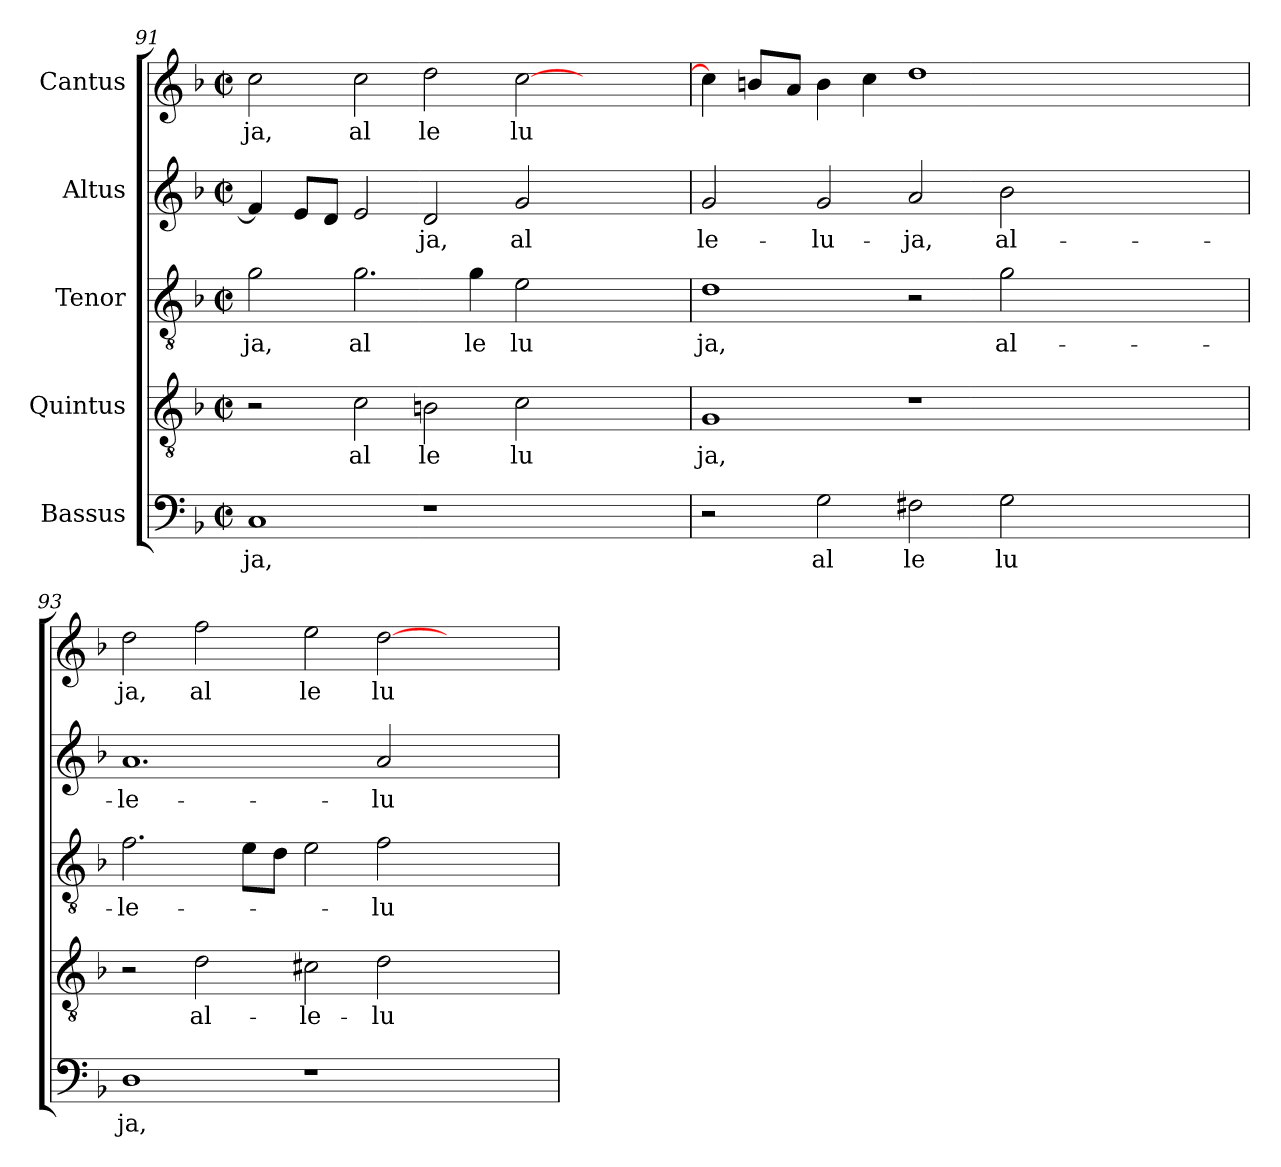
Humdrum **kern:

**kern	**text	**kern	**text	**kern	**text	**kern	**text	**kern	**text
*part5	*part5	*part4	*part4	*part3	*part3	*part2	*part2	*part1	*part1
*staff5	*staff5	*staff4	*staff4	*staff3	*staff3	*staff2	*staff2	*staff1	*staff1
*I"Bassus	*	*I"Quintus	*	*I"Tenor	*	*I"Altus	*	*I"Cantus	*
*clefF4	*	*clefGv2	*	*clefGv2	*	*clefG2	*	*clefG2	*
*k[b-]	*	*k[b-]	*	*k[b-]	*	*k[b-]	*	*k[b-]	*
*F:	*	*F:	*	*F:	*	*F:	*	*F:	*
*M2/2	*	*M2/2	*	*M2/2	*	*M2/2	*	*M2/2	*
*met(c|)	*	*met(c|)	*	*met(c|)	*	*met(c|)	*	*met(c|)	*
=91	=91	=91	=91	=91	=91	=91	=91	=91	=91
!	!LO:LY:b:cj	!	!	!	!LO:LY:b:cj	!	!	!	!LO:LY:b:cj
1C	-ja,	2r	.	2g\	ja,	4f/]	.	2cc\	ja,
.	.	.	.	.	.	8e/L	.	.	.
.	.	.	.	.	.	8d/J	.	.	.
!	!	!	!LO:LY:b:cj	!	!LO:LY:b:cj	!	!	!	!LO:LY:b:cj
.	.	2c\	al	2.g\	al	2e/	.	2cc\	al
!LO:N:vis=1	!	!	!LO:LY:b:cj	!	!	!	!LO:LY:b:cj	!	!LO:LY:b:cj
0r	.	2Bn\	le	.	.	2d/	ja,	2dd\	le
!	!	!	!	!	!LO:LY:b:cj	!	!	!	!
.	.	.	.	4g\	le	.	.	.	.
!	!	!	!LO:LY:b:cj	!	!LO:LY:b:cj	!	!LO:LY:b:cj	!	!LO:LY:b:cj
.	.	2c\	lu	2e\	lu	2g/	al	[<2cc\	lu
.	.	1ryy	.	1ryy	.	1ryy	.	1ryy	.
!!LO:PB:g=z
=92	=92	=92	=92	=92	=92	=92	=92	=92	=92
!	!	!	!LO:LY:b:cj	!	!LO:LY:b:cj	!	!LO:LY:b:cj	!	!
*	*	*	*	*	*	*	*	*^	*
2r	.	1G	ja,	1d	ja,	2g/	le-	4cc\]	4ryy	.
.	.	.	.	.	.	.	.	8bn/L	32.ryy	.
.	.	.	.	.	.	.	.	.	1ryy	.
.	.	.	.	.	.	.	.	8a/J	.	.
!	!LO:LY:b:cj	!	!	!	!	!	!LO:LY:b:cj	!	!	!
2G\	al	.	.	.	.	2g/	-lu-	4b\	.	.
.	.	.	.	.	.	.	.	4cc\	.	.
!	!LO:LY:b:cj	!LO:N:vis=1	!	!	!	!	!LO:LY:b:cj	!	!	!
2F#X\	le	0r	.	2r	.	2a/	-ja,	1dd	.	.
.	.	.	.	.	.	.	.	.	1ryy	.
!	!LO:LY:b:cj	!	!	!	!LO:LY:b:cj	!	!LO:LY:b:cj	!	!	!
2G\	lu	.	.	2g\	al-	2b-\	al-	.	.	.
1ryy	.	.	.	1ryy	.	1ryy	.	1ryy	.	.
.	.	.	.	.	.	.	.	.	2ryy	.
.	.	.	.	.	.	.	.	.	8ryy	.
.	.	.	.	.	.	.	.	.	16ryy	.
.	.	.	.	.	.	.	.	.	64ryy	.
=93	=93	=93	=93	=93	=93	=93	=93	=93	=93	=93
!	!LO:LY:b:cj	!	!	!	!LO:LY:b:cj	!	!LO:LY:b:cj	!	!	!LO:LY:b:cj
*	*	*	*	*	*	*	*	*v	*v	*
1D	ja,	2r	.	2.f\	-le-	1.a	-le-	2dd\	ja,
!	!	!	!LO:LY:b:cj	!	!	!	!	!	!LO:LY:b:cj
.	.	2d\	al-	.	.	.	.	2ff\	al
.	.	.	.	8e\L	.	.	.	.	.
.	.	.	.	8d\J	.	.	.	.	.
!LO:N:vis=1	!	!	!LO:LY:b:cj	!	!	!	!	!	!LO:LY:b:cj
0r	.	2c#X\	-le-	2e\	.	.	.	2ee\	le
!	!	!	!LO:LY:b:cj	!	!LO:LY:b:cj	!	!LO:LY:b:cj	!	!LO:LY:b:cj
.	.	2d\	-lu-	2f\	-lu-	2a/	-lu-	[>2dd\	lu
.	.	1ryy	.	1ryy	.	1ryy	.	1ryy	.
=	=	=	=	=	=	=	=	=	=
*-	*-	*-	*-	*-	*-	*-	*-	*-	*-
